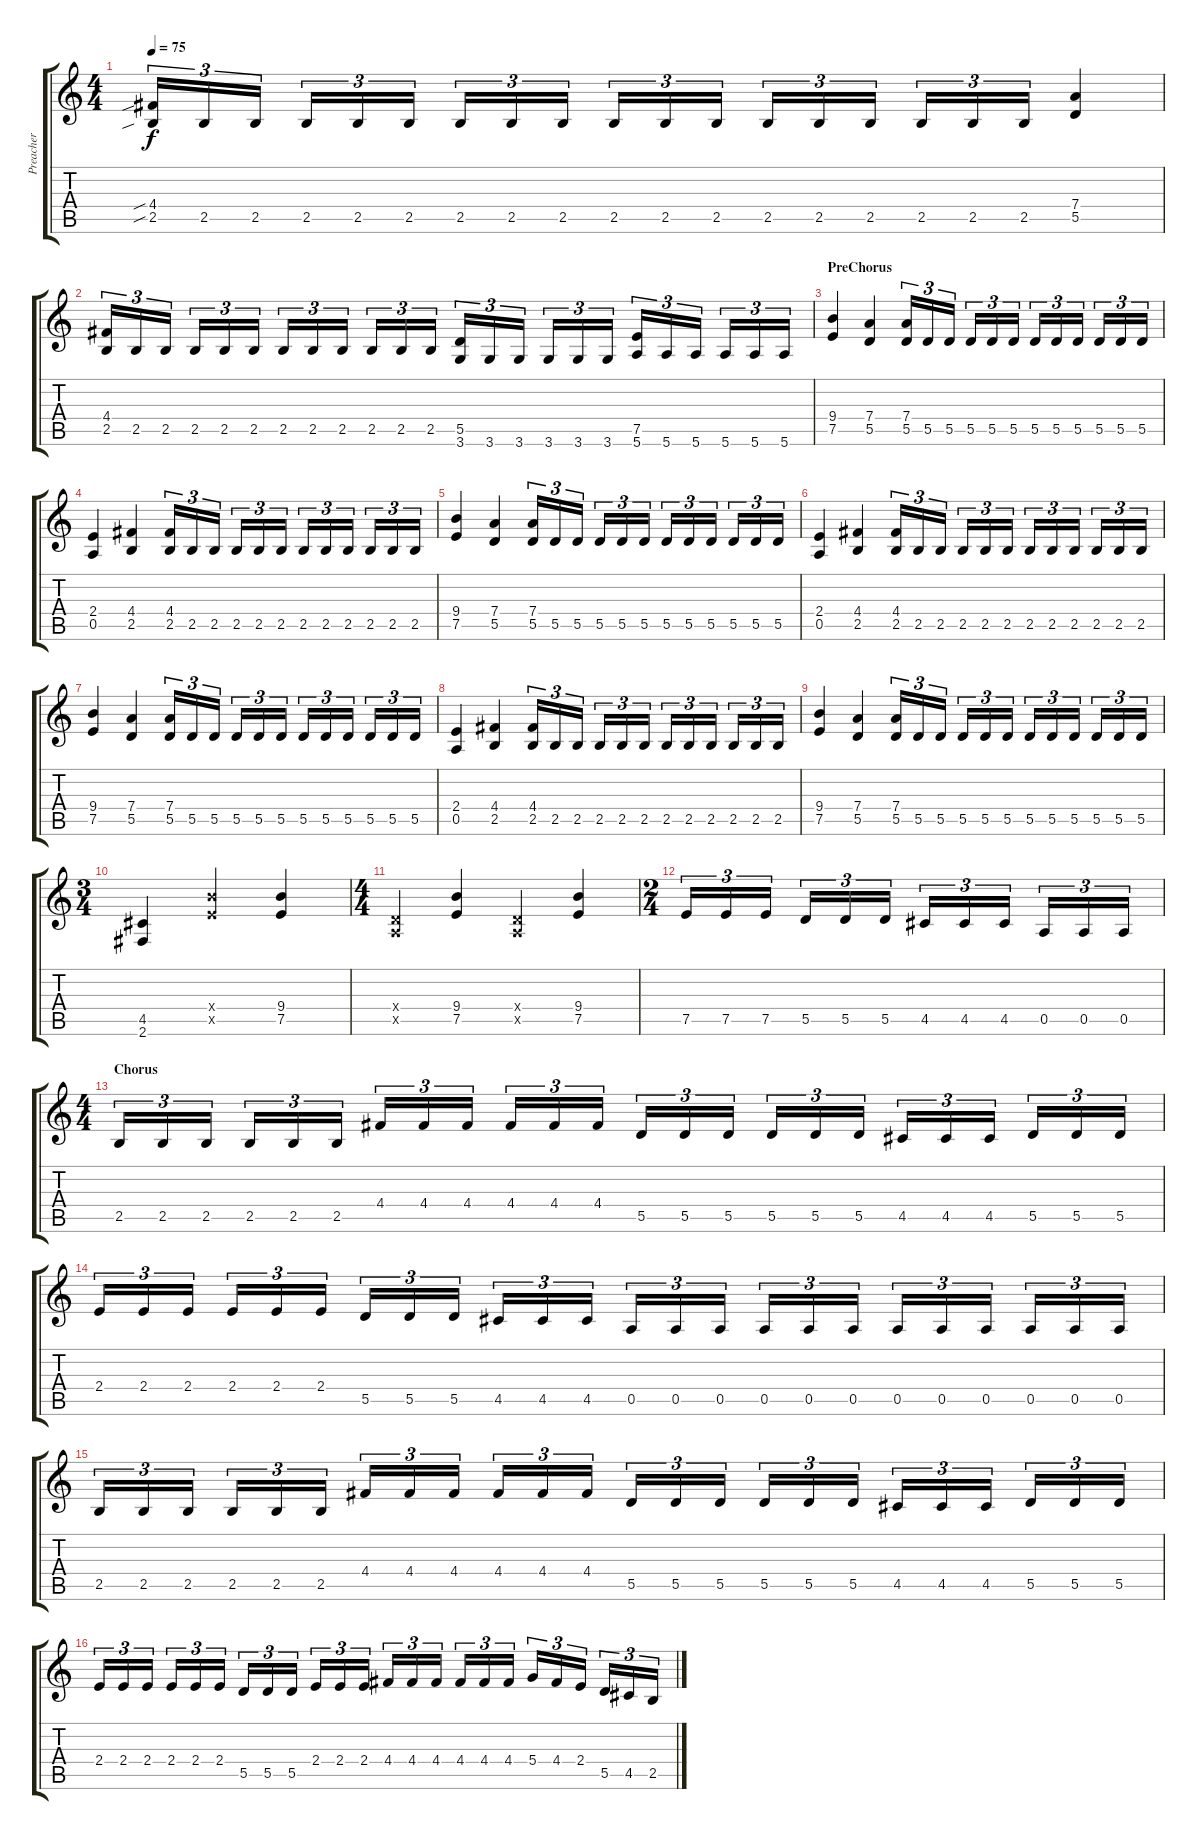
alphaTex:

\track ("Preacher" "Preacher") {instrument distortionguitar}
\staff {score tabs}
\tuning (E4 B3 G3 D3 A2 E2) {hide}
\ts (4 4)
\tempo 75
\clef g2
\ks c
(4.4{sib} 2.5{sib}).16{tu (3 2) dy f} 2.5.16{tu (3 2)} 2.5.16{tu (3 2)} 2.5.16{tu (3 2)} 2.5.16{tu (3 2)} 2.5.16{tu (3 2)} 2.5.16{tu (3 2)} 2.5.16{tu (3 2)} 2.5.16{tu (3 2)} 2.5.16{tu (3 2)} 2.5.16{tu (3 2)} 2.5.16{tu (3 2)} 2.5.16{tu (3 2)} 2.5.16{tu (3 2)} 2.5.16{tu (3 2)} 2.5.16{tu (3 2)} 2.5.16{tu (3 2)} 2.5.16{tu (3 2)} (7.4 5.5).4 |
(4.4 2.5).16{tu (3 2)} 2.5.16{tu (3 2)} 2.5.16{tu (3 2)} 2.5.16{tu (3 2)} 2.5.16{tu (3 2)} 2.5.16{tu (3 2)} 2.5.16{tu (3 2)} 2.5.16{tu (3 2)} 2.5.16{tu (3 2)} 2.5.16{tu (3 2)} 2.5.16{tu (3 2)} 2.5.16{tu (3 2)} (5.5 3.6).16{tu (3 2)} 3.6.16{tu (3 2)} 3.6.16{tu (3 2)} 3.6.16{tu (3 2)} 3.6.16{tu (3 2)} 3.6.16{tu (3 2)} (7.5 5.6).16{tu (3 2)} 5.6.16{tu (3 2)} 5.6.16{tu (3 2)} 5.6.16{tu (3 2)} 5.6.16{tu (3 2)} 5.6.16{tu (3 2)} |
\section ("" "PreChorus")
(9.4 7.5).4 (7.4 5.5).4 (7.4 5.5).16{tu (3 2)} 5.5.16{tu (3 2)} 5.5.16{tu (3 2)} 5.5.16{tu (3 2)} 5.5.16{tu (3 2)} 5.5.16{tu (3 2)} 5.5.16{tu (3 2)} 5.5.16{tu (3 2)} 5.5.16{tu (3 2)} 5.5.16{tu (3 2)} 5.5.16{tu (3 2)} 5.5.16{tu (3 2)} |
(2.4 0.5).4 (4.4 2.5).4 (4.4 2.5).16{tu (3 2)} 2.5.16{tu (3 2)} 2.5.16{tu (3 2)} 2.5.16{tu (3 2)} 2.5.16{tu (3 2)} 2.5.16{tu (3 2)} 2.5.16{tu (3 2)} 2.5.16{tu (3 2)} 2.5.16{tu (3 2)} 2.5.16{tu (3 2)} 2.5.16{tu (3 2)} 2.5.16{tu (3 2)} |
(9.4 7.5).4 (7.4 5.5).4 (7.4 5.5).16{tu (3 2)} 5.5.16{tu (3 2)} 5.5.16{tu (3 2)} 5.5.16{tu (3 2)} 5.5.16{tu (3 2)} 5.5.16{tu (3 2)} 5.5.16{tu (3 2)} 5.5.16{tu (3 2)} 5.5.16{tu (3 2)} 5.5.16{tu (3 2)} 5.5.16{tu (3 2)} 5.5.16{tu (3 2)} |
(2.4 0.5).4 (4.4 2.5).4 (4.4 2.5).16{tu (3 2)} 2.5.16{tu (3 2)} 2.5.16{tu (3 2)} 2.5.16{tu (3 2)} 2.5.16{tu (3 2)} 2.5.16{tu (3 2)} 2.5.16{tu (3 2)} 2.5.16{tu (3 2)} 2.5.16{tu (3 2)} 2.5.16{tu (3 2)} 2.5.16{tu (3 2)} 2.5.16{tu (3 2)} |
(9.4 7.5).4 (7.4 5.5).4 (7.4 5.5).16{tu (3 2)} 5.5.16{tu (3 2)} 5.5.16{tu (3 2)} 5.5.16{tu (3 2)} 5.5.16{tu (3 2)} 5.5.16{tu (3 2)} 5.5.16{tu (3 2)} 5.5.16{tu (3 2)} 5.5.16{tu (3 2)} 5.5.16{tu (3 2)} 5.5.16{tu (3 2)} 5.5.16{tu (3 2)} |
(2.4 0.5).4 (4.4 2.5).4 (4.4 2.5).16{tu (3 2)} 2.5.16{tu (3 2)} 2.5.16{tu (3 2)} 2.5.16{tu (3 2)} 2.5.16{tu (3 2)} 2.5.16{tu (3 2)} 2.5.16{tu (3 2)} 2.5.16{tu (3 2)} 2.5.16{tu (3 2)} 2.5.16{tu (3 2)} 2.5.16{tu (3 2)} 2.5.16{tu (3 2)} |
(9.4 7.5).4 (7.4 5.5).4 (7.4 5.5).16{tu (3 2)} 5.5.16{tu (3 2)} 5.5.16{tu (3 2)} 5.5.16{tu (3 2)} 5.5.16{tu (3 2)} 5.5.16{tu (3 2)} 5.5.16{tu (3 2)} 5.5.16{tu (3 2)} 5.5.16{tu (3 2)} 5.5.16{tu (3 2)} 5.5.16{tu (3 2)} 5.5.16{tu (3 2)} |
\ts (3 4)
(4.5 2.6).4 (9.4{x} 7.5{x}).4 (9.4 7.5).4 |
\ts (4 4)
(0.4{x} 0.5{x}).4 (9.4 7.5).4 (0.4{x} 0.5{x}).4 (9.4 7.5).4 |
\ts (2 4)
7.5.16{tu (3 2)} 7.5.16{tu (3 2)} 7.5.16{tu (3 2)} 5.5.16{tu (3 2)} 5.5.16{tu (3 2)} 5.5.16{tu (3 2)} 4.5.16{tu (3 2)} 4.5.16{tu (3 2)} 4.5.16{tu (3 2)} 0.5.16{tu (3 2)} 0.5.16{tu (3 2)} 0.5.16{tu (3 2)} |
\ts (4 4)
\section ("" "Chorus")
2.5.16{tu (3 2)} 2.5.16{tu (3 2)} 2.5.16{tu (3 2)} 2.5.16{tu (3 2)} 2.5.16{tu (3 2)} 2.5.16{tu (3 2)} 4.4.16{tu (3 2)} 4.4.16{tu (3 2)} 4.4.16{tu (3 2)} 4.4.16{tu (3 2)} 4.4.16{tu (3 2)} 4.4.16{tu (3 2)} 5.5.16{tu (3 2)} 5.5.16{tu (3 2)} 5.5.16{tu (3 2)} 5.5.16{tu (3 2)} 5.5.16{tu (3 2)} 5.5.16{tu (3 2)} 4.5.16{tu (3 2)} 4.5.16{tu (3 2)} 4.5.16{tu (3 2)} 5.5.16{tu (3 2)} 5.5.16{tu (3 2)} 5.5.16{tu (3 2)} |
2.4.16{tu (3 2)} 2.4.16{tu (3 2)} 2.4.16{tu (3 2)} 2.4.16{tu (3 2)} 2.4.16{tu (3 2)} 2.4.16{tu (3 2)} 5.5.16{tu (3 2)} 5.5.16{tu (3 2)} 5.5.16{tu (3 2)} 4.5.16{tu (3 2)} 4.5.16{tu (3 2)} 4.5.16{tu (3 2)} 0.5.16{tu (3 2)} 0.5.16{tu (3 2)} 0.5.16{tu (3 2)} 0.5.16{tu (3 2)} 0.5.16{tu (3 2)} 0.5.16{tu (3 2)} 0.5.16{tu (3 2)} 0.5.16{tu (3 2)} 0.5.16{tu (3 2)} 0.5.16{tu (3 2)} 0.5.16{tu (3 2)} 0.5.16{tu (3 2)} |
2.5.16{tu (3 2)} 2.5.16{tu (3 2)} 2.5.16{tu (3 2)} 2.5.16{tu (3 2)} 2.5.16{tu (3 2)} 2.5.16{tu (3 2)} 4.4.16{tu (3 2)} 4.4.16{tu (3 2)} 4.4.16{tu (3 2)} 4.4.16{tu (3 2)} 4.4.16{tu (3 2)} 4.4.16{tu (3 2)} 5.5.16{tu (3 2)} 5.5.16{tu (3 2)} 5.5.16{tu (3 2)} 5.5.16{tu (3 2)} 5.5.16{tu (3 2)} 5.5.16{tu (3 2)} 4.5.16{tu (3 2)} 4.5.16{tu (3 2)} 4.5.16{tu (3 2)} 5.5.16{tu (3 2)} 5.5.16{tu (3 2)} 5.5.16{tu (3 2)} |
2.4.16{tu (3 2)} 2.4.16{tu (3 2)} 2.4.16{tu (3 2)} 2.4.16{tu (3 2)} 2.4.16{tu (3 2)} 2.4.16{tu (3 2)} 5.5.16{tu (3 2)} 5.5.16{tu (3 2)} 5.5.16{tu (3 2)} 2.4.16{tu (3 2)} 2.4.16{tu (3 2)} 2.4.16{tu (3 2)} 4.4.16{tu (3 2)} 4.4.16{tu (3 2)} 4.4.16{tu (3 2)} 4.4.16{tu (3 2)} 4.4.16{tu (3 2)} 4.4.16{tu (3 2)} 5.4.16{tu (3 2)} 4.4.16{tu (3 2)} 2.4.16{tu (3 2)} 5.5.16{tu (3 2)} 4.5.16{tu (3 2)} 2.5.16{tu (3 2)}
